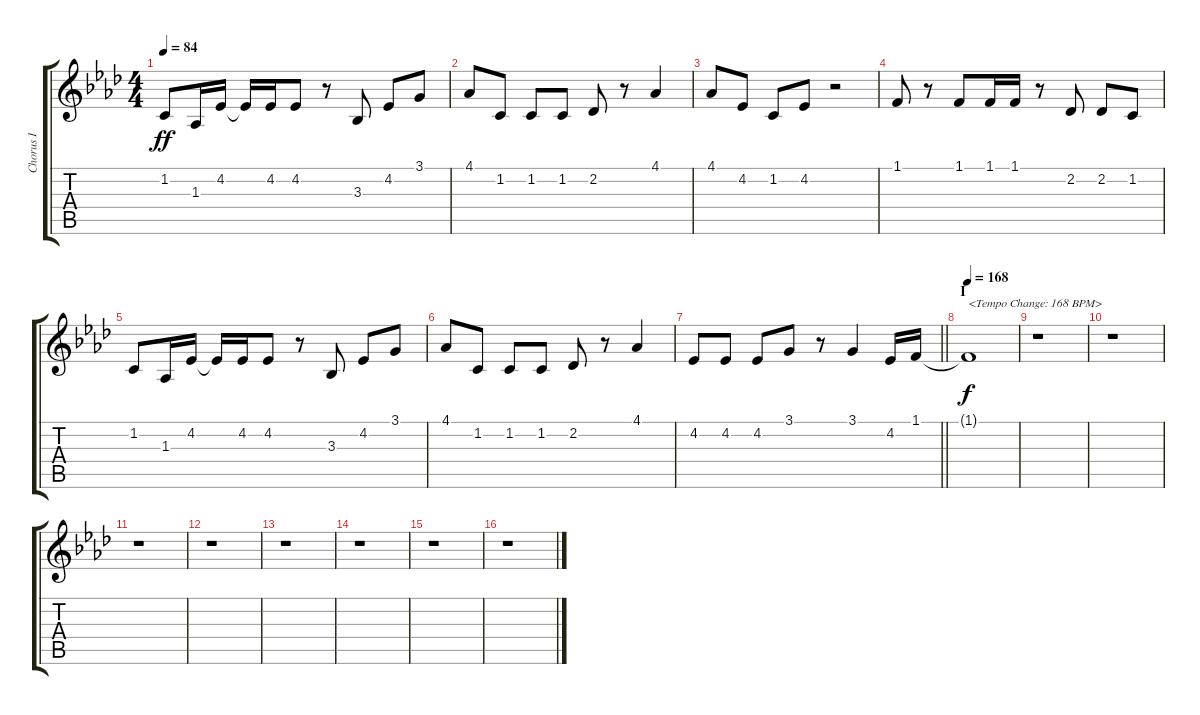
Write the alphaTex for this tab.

\track ("Chorus I" "Chorus I") {instrument voiceoohs}
\staff {score tabs}
\tuning (E4 B3 G3 D3 A2 E2) {hide}
\ts (4 4)
\tempo 84
\clef g2
\ks ab
1.2.8{dy ff} 1.3.16 4.2.16 4.2{t}.16 4.2.16 4.2.8 r.8 3.3.8 4.2.8 3.1.8 |
4.1.8 1.2.8 1.2.8 1.2.8 2.2.8 r.8 4.1.4 |
4.1.8 4.2.8 1.2.8 4.2.8 r.2 |
1.1.8 r.8 1.1.8 1.1.16 1.1.16 r.8 2.2.8 2.2.8 1.2.8 |
1.2.8 1.3.16 4.2.16 4.2{t}.16 4.2.16 4.2.8 r.8 3.3.8 4.2.8 3.1.8 |
4.1.8 1.2.8 1.2.8 1.2.8 2.2.8 r.8 4.1.4 |
\barLineRight lightlight
4.2.8 4.2.8 4.2.8 3.1.8 r.8 3.1.4 4.2.16 1.1.16 |
\section ("" "I")
\tempo 168
1.1{t}.1{txt "<Tempo Change: 168 BPM>" dy f} |
r.1 |
r.1 |
r.1 |
r.1 |
r.1 |
r.1 |
r.1 |
r.1
